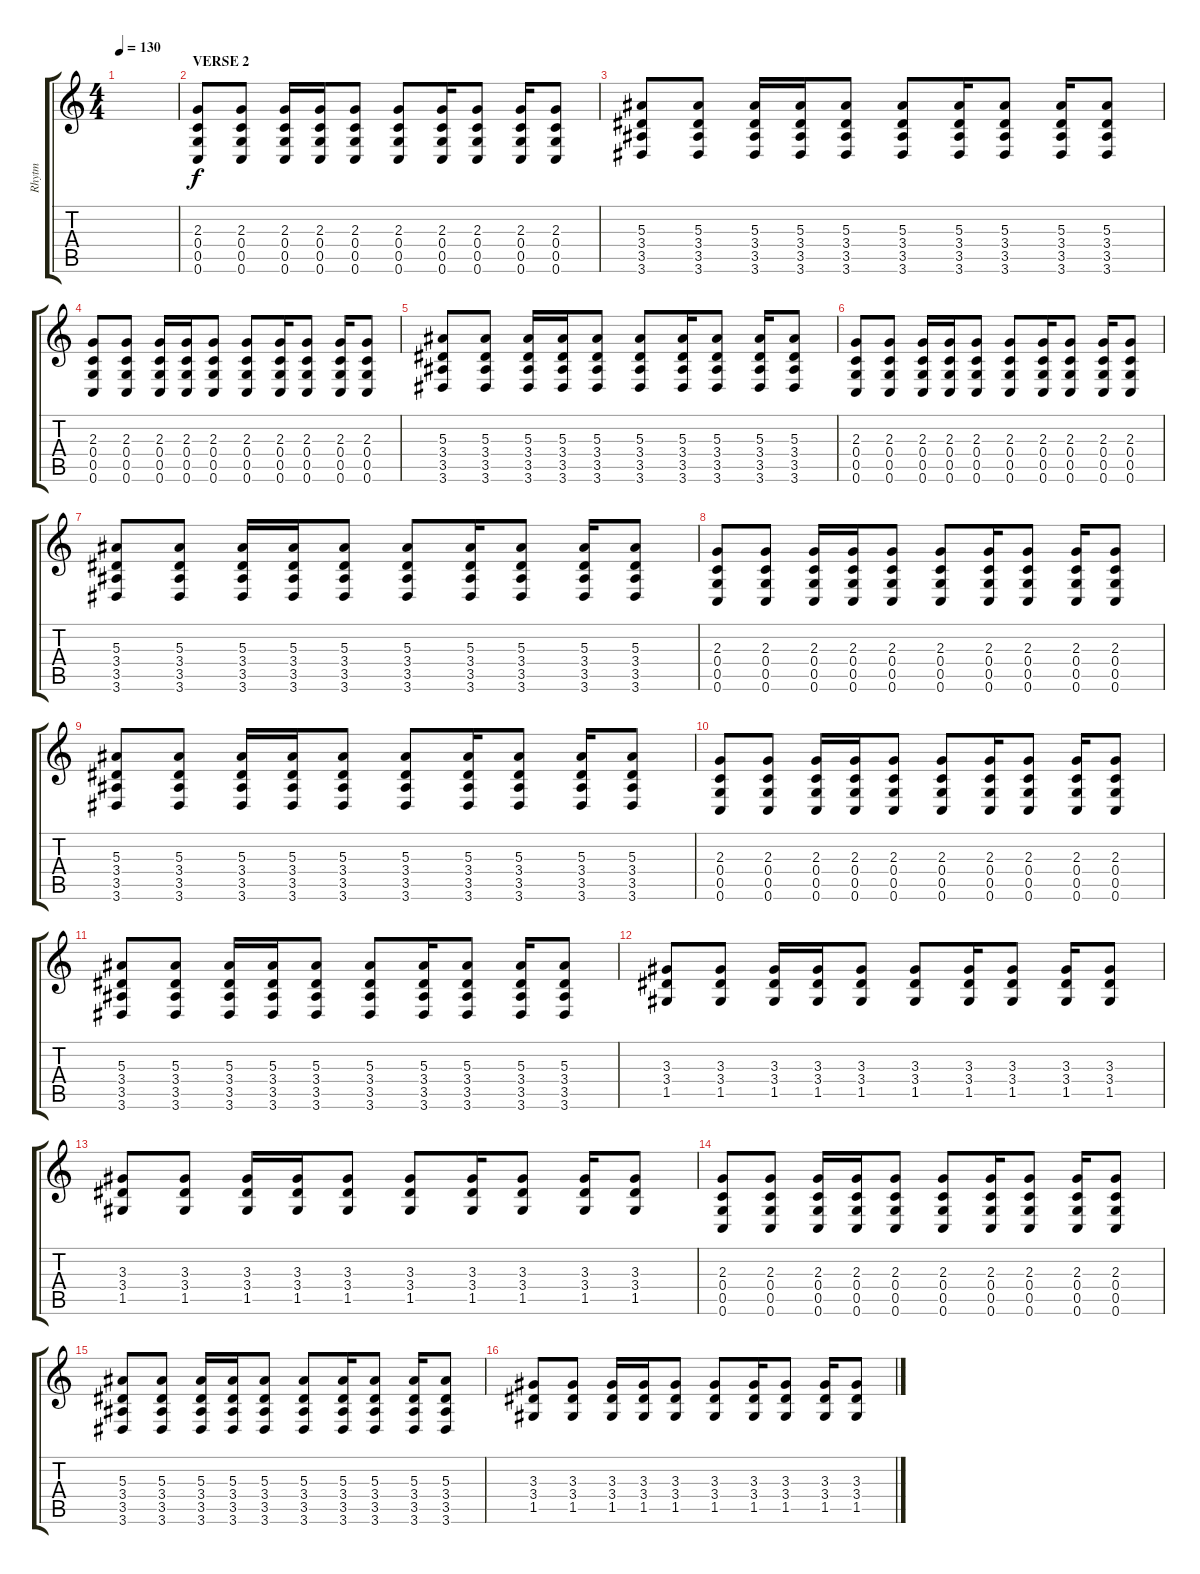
\track ("Rhytm" "Rhytm") {instrument distortionguitar}
\staff {score tabs}
\tuning (D4 A3 F3 C3 G2 C2) {hide}
\ts (4 4)
\tempo 130
\clef g2
\ks c
|
\section ("" "VERSE 2")
(2.3 0.4 0.5 0.6).8 (2.3 0.4 0.5 0.6).8 (2.3 0.4 0.5 0.6).16 (2.3 0.4 0.5 0.6).16 (2.3 0.4 0.5 0.6).8 (2.3 0.4 0.5 0.6).8 (2.3 0.4 0.5 0.6).16 (2.3 0.4 0.5 0.6).8 (2.3 0.4 0.5 0.6).16 (2.3 0.4 0.5 0.6).8 |
(5.3 3.4 3.5 3.6).8 (5.3 3.4 3.5 3.6).8 (5.3 3.4 3.5 3.6).16 (5.3 3.4 3.5 3.6).16 (5.3 3.4 3.5 3.6).8 (5.3 3.4 3.5 3.6).8 (5.3 3.4 3.5 3.6).16 (5.3 3.4 3.5 3.6).8 (5.3 3.4 3.5 3.6).16 (5.3 3.4 3.5 3.6).8 |
(2.3 0.4 0.5 0.6).8 (2.3 0.4 0.5 0.6).8 (2.3 0.4 0.5 0.6).16 (2.3 0.4 0.5 0.6).16 (2.3 0.4 0.5 0.6).8 (2.3 0.4 0.5 0.6).8 (2.3 0.4 0.5 0.6).16 (2.3 0.4 0.5 0.6).8 (2.3 0.4 0.5 0.6).16 (2.3 0.4 0.5 0.6).8 |
(5.3 3.4 3.5 3.6).8 (5.3 3.4 3.5 3.6).8 (5.3 3.4 3.5 3.6).16 (5.3 3.4 3.5 3.6).16 (5.3 3.4 3.5 3.6).8 (5.3 3.4 3.5 3.6).8 (5.3 3.4 3.5 3.6).16 (5.3 3.4 3.5 3.6).8 (5.3 3.4 3.5 3.6).16 (5.3 3.4 3.5 3.6).8 |
(2.3 0.4 0.5 0.6).8 (2.3 0.4 0.5 0.6).8 (2.3 0.4 0.5 0.6).16 (2.3 0.4 0.5 0.6).16 (2.3 0.4 0.5 0.6).8 (2.3 0.4 0.5 0.6).8 (2.3 0.4 0.5 0.6).16 (2.3 0.4 0.5 0.6).8 (2.3 0.4 0.5 0.6).16 (2.3 0.4 0.5 0.6).8 |
(5.3 3.4 3.5 3.6).8 (5.3 3.4 3.5 3.6).8 (5.3 3.4 3.5 3.6).16 (5.3 3.4 3.5 3.6).16 (5.3 3.4 3.5 3.6).8 (5.3 3.4 3.5 3.6).8 (5.3 3.4 3.5 3.6).16 (5.3 3.4 3.5 3.6).8 (5.3 3.4 3.5 3.6).16 (5.3 3.4 3.5 3.6).8 |
(2.3 0.4 0.5 0.6).8 (2.3 0.4 0.5 0.6).8 (2.3 0.4 0.5 0.6).16 (2.3 0.4 0.5 0.6).16 (2.3 0.4 0.5 0.6).8 (2.3 0.4 0.5 0.6).8 (2.3 0.4 0.5 0.6).16 (2.3 0.4 0.5 0.6).8 (2.3 0.4 0.5 0.6).16 (2.3 0.4 0.5 0.6).8 |
(5.3 3.4 3.5 3.6).8 (5.3 3.4 3.5 3.6).8 (5.3 3.4 3.5 3.6).16 (5.3 3.4 3.5 3.6).16 (5.3 3.4 3.5 3.6).8 (5.3 3.4 3.5 3.6).8 (5.3 3.4 3.5 3.6).16 (5.3 3.4 3.5 3.6).8 (5.3 3.4 3.5 3.6).16 (5.3 3.4 3.5 3.6).8 |
(2.3 0.4 0.5 0.6).8 (2.3 0.4 0.5 0.6).8 (2.3 0.4 0.5 0.6).16 (2.3 0.4 0.5 0.6).16 (2.3 0.4 0.5 0.6).8 (2.3 0.4 0.5 0.6).8 (2.3 0.4 0.5 0.6).16 (2.3 0.4 0.5 0.6).8 (2.3 0.4 0.5 0.6).16 (2.3 0.4 0.5 0.6).8 |
(5.3 3.4 3.5 3.6).8 (5.3 3.4 3.5 3.6).8 (5.3 3.4 3.5 3.6).16 (5.3 3.4 3.5 3.6).16 (5.3 3.4 3.5 3.6).8 (5.3 3.4 3.5 3.6).8 (5.3 3.4 3.5 3.6).16 (5.3 3.4 3.5 3.6).8 (5.3 3.4 3.5 3.6).16 (5.3 3.4 3.5 3.6).8 |
(3.3 3.4 1.5).8 (3.3 3.4 1.5).8 (3.3 3.4 1.5).16 (3.3 3.4 1.5).16 (3.3 3.4 1.5).8 (3.3 3.4 1.5).8 (3.3 3.4 1.5).16 (3.3 3.4 1.5).8 (3.3 3.4 1.5).16 (3.3 3.4 1.5).8 |
(3.3 3.4 1.5).8 (3.3 3.4 1.5).8 (3.3 3.4 1.5).16 (3.3 3.4 1.5).16 (3.3 3.4 1.5).8 (3.3 3.4 1.5).8 (3.3 3.4 1.5).16 (3.3 3.4 1.5).8 (3.3 3.4 1.5).16 (3.3 3.4 1.5).8 |
(2.3 0.4 0.5 0.6).8 (2.3 0.4 0.5 0.6).8 (2.3 0.4 0.5 0.6).16 (2.3 0.4 0.5 0.6).16 (2.3 0.4 0.5 0.6).8 (2.3 0.4 0.5 0.6).8 (2.3 0.4 0.5 0.6).16 (2.3 0.4 0.5 0.6).8 (2.3 0.4 0.5 0.6).16 (2.3 0.4 0.5 0.6).8 |
(5.3 3.4 3.5 3.6).8 (5.3 3.4 3.5 3.6).8 (5.3 3.4 3.5 3.6).16 (5.3 3.4 3.5 3.6).16 (5.3 3.4 3.5 3.6).8 (5.3 3.4 3.5 3.6).8 (5.3 3.4 3.5 3.6).16 (5.3 3.4 3.5 3.6).8 (5.3 3.4 3.5 3.6).16 (5.3 3.4 3.5 3.6).8 |
(3.3 3.4 1.5).8 (3.3 3.4 1.5).8 (3.3 3.4 1.5).16 (3.3 3.4 1.5).16 (3.3 3.4 1.5).8 (3.3 3.4 1.5).8 (3.3 3.4 1.5).16 (3.3 3.4 1.5).8 (3.3 3.4 1.5).16 (3.3 3.4 1.5).8
